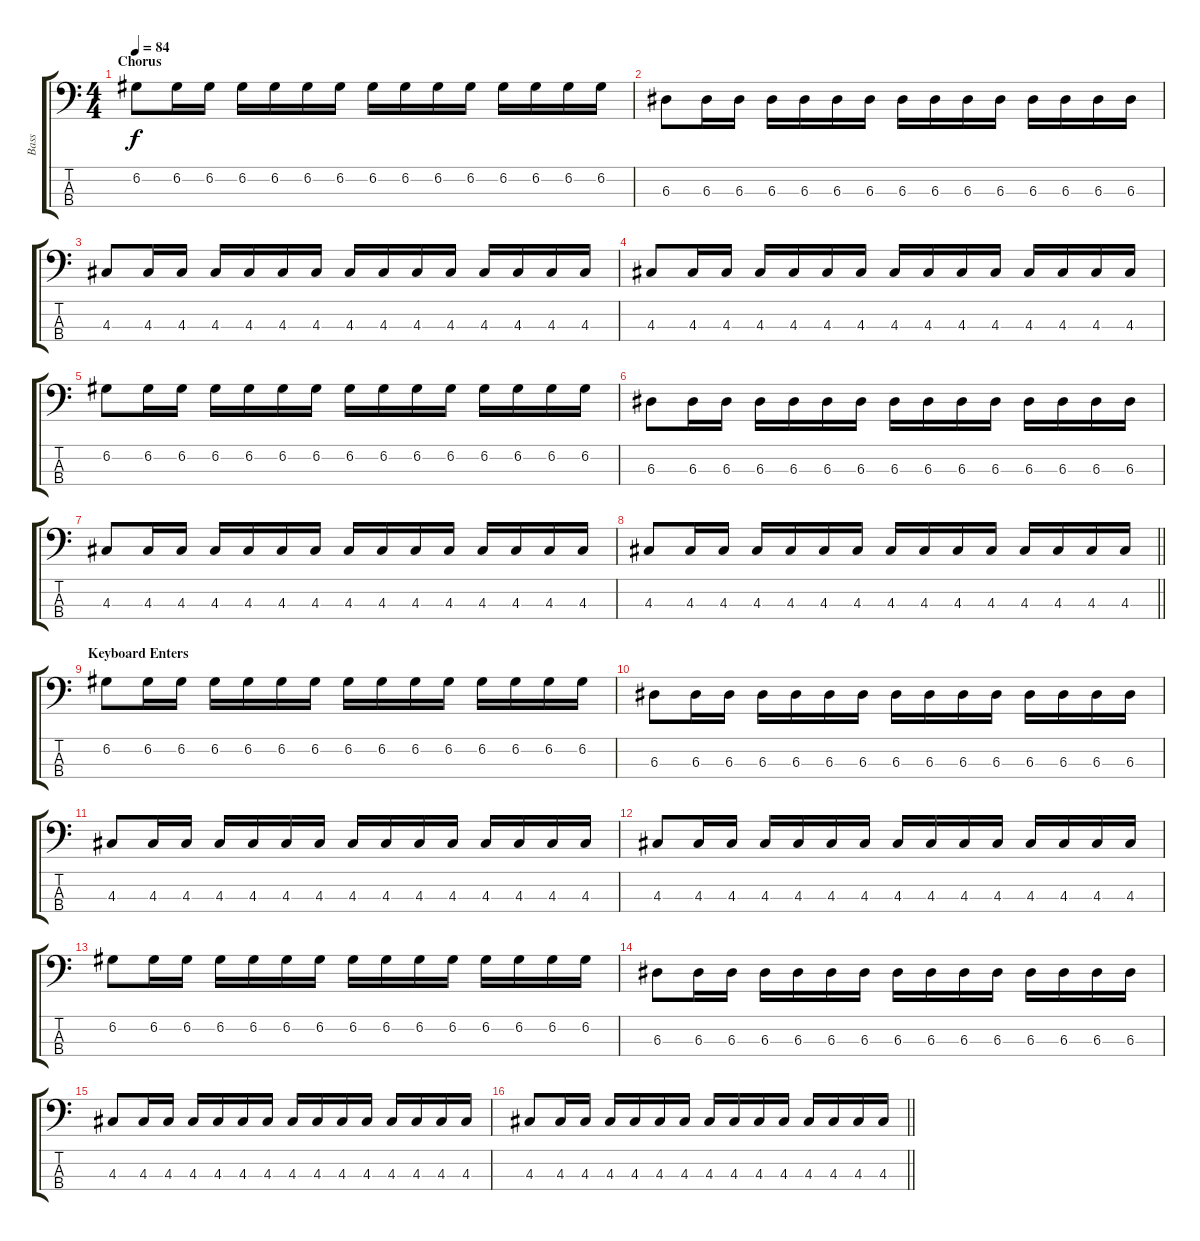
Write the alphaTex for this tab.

\track ("Bass" "Bass") {instrument electricbassfinger}
\staff {score tabs}
\tuning (G2 D2 A1 E1) {hide}
\ts (4 4)
\section ("" "Chorus")
\tempo 84
\clef f4
\ks c
6.2.8{dy f} 6.2.16 6.2.16 6.2.16 6.2.16 6.2.16 6.2.16 6.2.16 6.2.16 6.2.16 6.2.16 6.2.16 6.2.16 6.2.16 6.2.16 |
6.3.8 6.3.16 6.3.16 6.3.16 6.3.16 6.3.16 6.3.16 6.3.16 6.3.16 6.3.16 6.3.16 6.3.16 6.3.16 6.3.16 6.3.16 |
4.3.8 4.3.16 4.3.16 4.3.16 4.3.16 4.3.16 4.3.16 4.3.16 4.3.16 4.3.16 4.3.16 4.3.16 4.3.16 4.3.16 4.3.16 |
4.3.8 4.3.16 4.3.16 4.3.16 4.3.16 4.3.16 4.3.16 4.3.16 4.3.16 4.3.16 4.3.16 4.3.16 4.3.16 4.3.16 4.3.16 |
6.2.8 6.2.16 6.2.16 6.2.16 6.2.16 6.2.16 6.2.16 6.2.16 6.2.16 6.2.16 6.2.16 6.2.16 6.2.16 6.2.16 6.2.16 |
6.3.8 6.3.16 6.3.16 6.3.16 6.3.16 6.3.16 6.3.16 6.3.16 6.3.16 6.3.16 6.3.16 6.3.16 6.3.16 6.3.16 6.3.16 |
4.3.8 4.3.16 4.3.16 4.3.16 4.3.16 4.3.16 4.3.16 4.3.16 4.3.16 4.3.16 4.3.16 4.3.16 4.3.16 4.3.16 4.3.16 |
\barLineRight lightlight
4.3.8 4.3.16 4.3.16 4.3.16 4.3.16 4.3.16 4.3.16 4.3.16 4.3.16 4.3.16 4.3.16 4.3.16 4.3.16 4.3.16 4.3.16 |
\section ("" "Keyboard Enters")
6.2.8 6.2.16 6.2.16 6.2.16 6.2.16 6.2.16 6.2.16 6.2.16 6.2.16 6.2.16 6.2.16 6.2.16 6.2.16 6.2.16 6.2.16 |
6.3.8 6.3.16 6.3.16 6.3.16 6.3.16 6.3.16 6.3.16 6.3.16 6.3.16 6.3.16 6.3.16 6.3.16 6.3.16 6.3.16 6.3.16 |
4.3.8 4.3.16 4.3.16 4.3.16 4.3.16 4.3.16 4.3.16 4.3.16 4.3.16 4.3.16 4.3.16 4.3.16 4.3.16 4.3.16 4.3.16 |
4.3.8 4.3.16 4.3.16 4.3.16 4.3.16 4.3.16 4.3.16 4.3.16 4.3.16 4.3.16 4.3.16 4.3.16 4.3.16 4.3.16 4.3.16 |
6.2.8 6.2.16 6.2.16 6.2.16 6.2.16 6.2.16 6.2.16 6.2.16 6.2.16 6.2.16 6.2.16 6.2.16 6.2.16 6.2.16 6.2.16 |
6.3.8 6.3.16 6.3.16 6.3.16 6.3.16 6.3.16 6.3.16 6.3.16 6.3.16 6.3.16 6.3.16 6.3.16 6.3.16 6.3.16 6.3.16 |
4.3.8 4.3.16 4.3.16 4.3.16 4.3.16 4.3.16 4.3.16 4.3.16 4.3.16 4.3.16 4.3.16 4.3.16 4.3.16 4.3.16 4.3.16 |
\barLineRight lightlight
4.3.8 4.3.16 4.3.16 4.3.16 4.3.16 4.3.16 4.3.16 4.3.16 4.3.16 4.3.16 4.3.16 4.3.16 4.3.16 4.3.16 4.3.16
